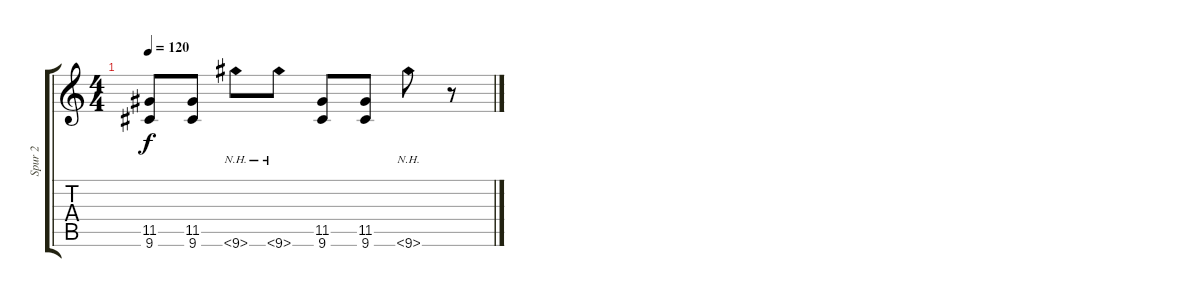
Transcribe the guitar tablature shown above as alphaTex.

\track ("Spur 2" "Spur 2") {instrument distortionguitar}
\staff {score tabs}
\tuning (E4 B3 G3 D3 A2 E2) {hide}
\ts (4 4)
\tempo 120
\clef g2
\ks c
(11.5 9.6).8{dy f} (11.5 9.6).8 9.6{nh}.8 9.6{nh}.8 (11.5 9.6).8 (11.5 9.6).8 9.6{nh}.8 r.8
